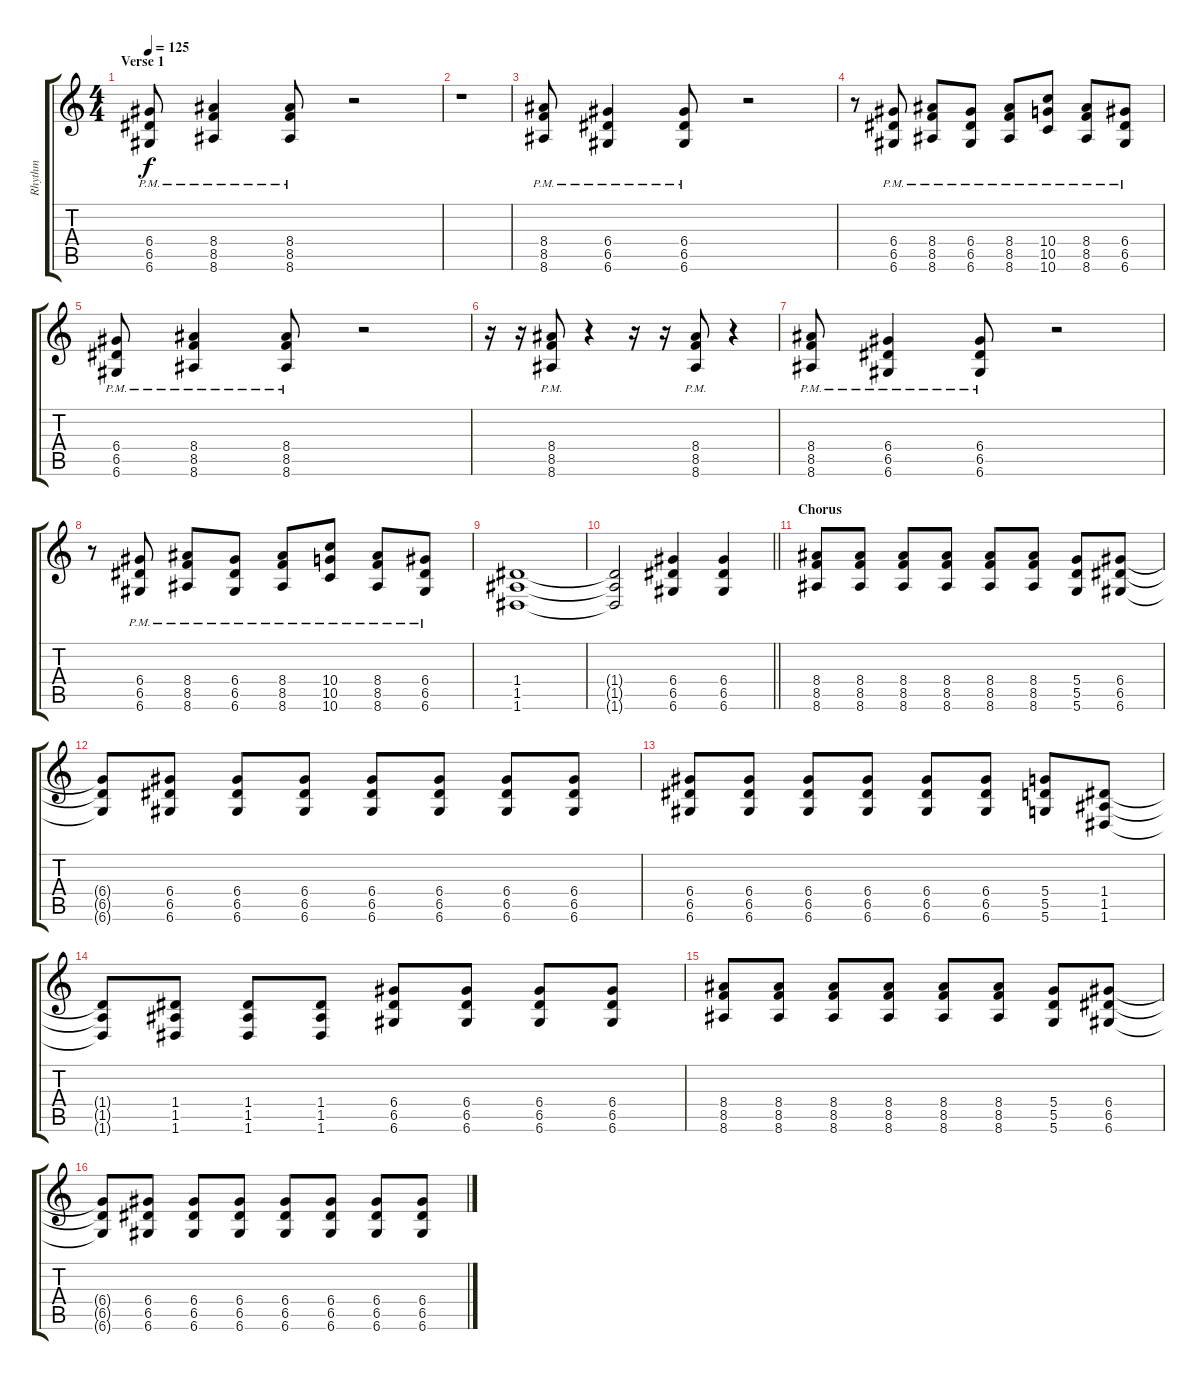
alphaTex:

\track ("Rhythm" "Rhythm") {instrument distortionguitar}
\staff {score tabs}
\tuning (E4 B3 G3 D3 A2 D2) {hide}
\ts (4 4)
\section ("" "Verse 1")
\tempo 125
\clef g2
\ks c
(6.4{pm} 6.5{pm} 6.6{pm}).8{dy f volume 13} (8.4{pm} 8.5{pm} 8.6{pm}).4 (8.4{pm} 8.5{pm} 8.6{pm}).8 r.2 |
r.1 |
(8.4{pm} 8.5{pm} 8.6{pm}).8 (6.4{pm} 6.5{pm} 6.6{pm}).4 (6.4{pm} 6.5{pm} 6.6{pm}).8 r.2 |
r.8 (6.4{pm} 6.5{pm} 6.6{pm}).8 (8.4{pm} 8.5{pm} 8.6{pm}).8 (6.4{pm} 6.5{pm} 6.6{pm}).8 (8.4{pm} 8.5{pm} 8.6{pm}).8 (10.4{pm} 10.5{pm} 10.6{pm}).8 (8.4{pm} 8.5{pm} 8.6{pm}).8 (6.4{pm} 6.5{pm} 6.6{pm}).8 |
(6.4{pm} 6.5{pm} 6.6{pm}).8 (8.4{pm} 8.5{pm} 8.6{pm}).4 (8.4{pm} 8.5{pm} 8.6{pm}).8 r.2 |
r.16 r.16 (8.4{pm} 8.5{pm} 8.6{pm}).8 r.4 r.16 r.16 (8.4{pm} 8.5{pm} 8.6{pm}).8 r.4 |
(8.4{pm} 8.5{pm} 8.6{pm}).8 (6.4{pm} 6.5{pm} 6.6{pm}).4 (6.4{pm} 6.5{pm} 6.6{pm}).8 r.2 |
r.8 (6.4{pm} 6.5{pm} 6.6{pm}).8 (8.4{pm} 8.5{pm} 8.6{pm}).8 (6.4{pm} 6.5{pm} 6.6{pm}).8 (8.4{pm} 8.5{pm} 8.6{pm}).8 (10.4{pm} 10.5{pm} 10.6{pm}).8 (8.4{pm} 8.5{pm} 8.6{pm}).8 (6.4{pm} 6.5{pm} 6.6{pm}).8 |
(1.4 1.5 1.6).1 |
\barLineRight lightlight
(1.4{t} 1.5{t} 1.6{t}).2 (6.4 6.5 6.6).4 (6.4 6.5 6.6).4 |
\section ("" "Chorus")
(8.4 8.5 8.6).8 (8.4 8.5 8.6).8 (8.4 8.5 8.6).8 (8.4 8.5 8.6).8 (8.4 8.5 8.6).8 (8.4 8.5 8.6).8 (5.4 5.5 5.6).8 (6.4 6.5 6.6).8 |
(6.4{t} 6.5{t} 6.6{t}).8 (6.4 6.5 6.6).8 (6.4 6.5 6.6).8 (6.4 6.5 6.6).8 (6.4 6.5 6.6).8 (6.4 6.5 6.6).8 (6.4 6.5 6.6).8 (6.4 6.5 6.6).8 |
(6.4 6.5 6.6).8 (6.4 6.5 6.6).8 (6.4 6.5 6.6).8 (6.4 6.5 6.6).8 (6.4 6.5 6.6).8 (6.4 6.5 6.6).8 (5.4 5.5 5.6).8 (1.4 1.5 1.6).8 |
(1.4{t} 1.5{t} 1.6{t}).8 (1.4 1.5 1.6).8 (1.4 1.5 1.6).8 (1.4 1.5 1.6).8 (6.4 6.5 6.6).8 (6.4 6.5 6.6).8 (6.4 6.5 6.6).8 (6.4 6.5 6.6).8 |
(8.4 8.5 8.6).8 (8.4 8.5 8.6).8 (8.4 8.5 8.6).8 (8.4 8.5 8.6).8 (8.4 8.5 8.6).8 (8.4 8.5 8.6).8 (5.4 5.5 5.6).8 (6.4 6.5 6.6).8 |
(6.4{t} 6.5{t} 6.6{t}).8 (6.4 6.5 6.6).8 (6.4 6.5 6.6).8 (6.4 6.5 6.6).8 (6.4 6.5 6.6).8 (6.4 6.5 6.6).8 (6.4 6.5 6.6).8 (6.4 6.5 6.6).8
